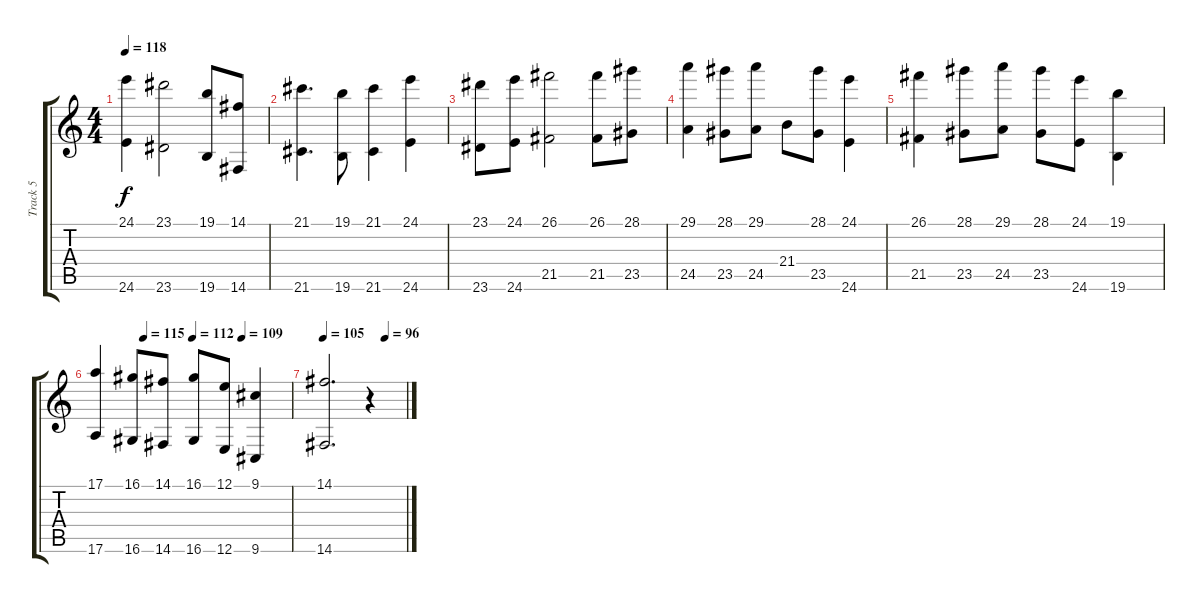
\track ("Track 5" "Track 5") {instrument stringensemble1}
\staff {score tabs}
\tuning (E4 B3 G3 D3 A2 E2) {hide}
\ts (4 4)
\tempo 118
\clef g2
\ks c
(24.1{t} 24.6{t}).4{dy f} (23.1 23.6).2 (19.1 19.6).8 (14.1 14.6).8 |
(21.1 21.6).4{d} (19.1 19.6).8 (21.1 21.6).4 (24.1 24.6).4 |
(23.1 23.6).8 (24.1 24.6).8 (26.1 21.5).2 (26.1 21.5).8 (28.1 23.5).8 |
(29.1 24.5).4 (28.1 23.5).8 (29.1 24.5).8 21.4.8 (28.1 23.5).8 (24.1 24.6).4 |
(26.1 21.5).4 (28.1 23.5).8 (29.1 24.5).8 (28.1 23.5).8 (24.1 24.6).8 (19.1 19.6).4 |
\tempo (115 0.25)
\tempo (112 0.5)
\tempo (109 0.75)
(17.1 17.6).4 (16.1 16.6).8 (14.1 14.6).8 (16.1 16.6).8 (12.1 12.6).8 (9.1 9.6).4 |
\tempo 105
\tempo (96 0.75)
(14.1 14.6).2{d} r.4
